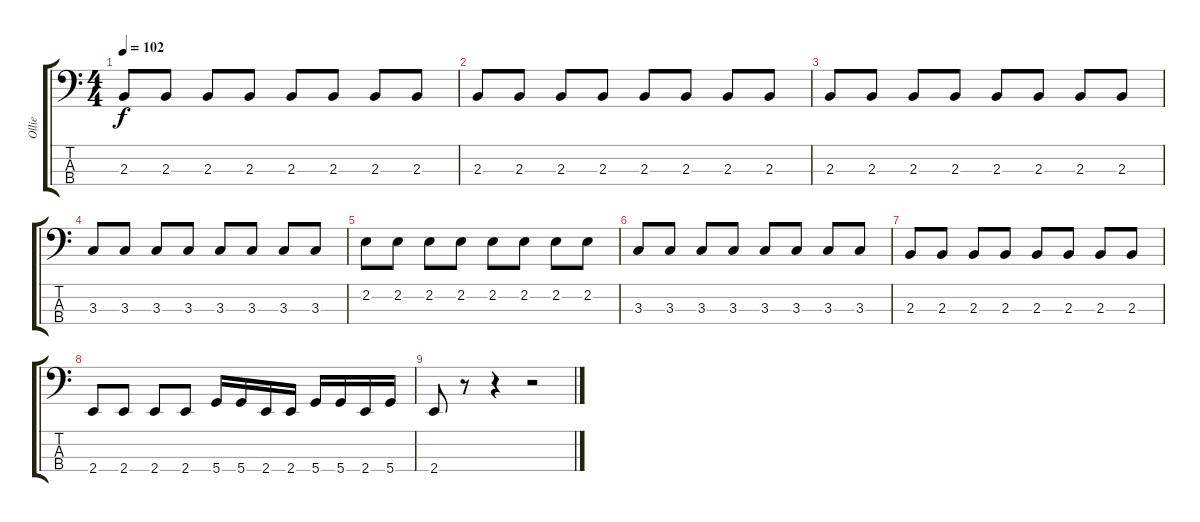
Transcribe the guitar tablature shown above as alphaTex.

\track ("Ollie" "Ollie") {instrument electricbasspick}
\staff {score tabs}
\tuning (G2 D2 A1 D1) {hide}
\ts (4 4)
\tempo 102
\clef f4
\ks c
2.3.8{dy f} 2.3.8 2.3.8 2.3.8 2.3.8 2.3.8 2.3.8 2.3.8 |
2.3.8 2.3.8 2.3.8 2.3.8 2.3.8 2.3.8 2.3.8 2.3.8 |
2.3.8 2.3.8 2.3.8 2.3.8 2.3.8 2.3.8 2.3.8 2.3.8 |
3.3.8 3.3.8 3.3.8 3.3.8 3.3.8 3.3.8 3.3.8 3.3.8 |
2.2.8 2.2.8 2.2.8 2.2.8 2.2.8 2.2.8 2.2.8 2.2.8 |
3.3.8 3.3.8 3.3.8 3.3.8 3.3.8 3.3.8 3.3.8 3.3.8 |
2.3.8 2.3.8 2.3.8 2.3.8 2.3.8 2.3.8 2.3.8 2.3.8 |
2.4.8 2.4.8 2.4.8 2.4.8 5.4.16 5.4.16 2.4.16 2.4.16 5.4.16 5.4.16 2.4.16 5.4.16 |
2.4.8 r.8 r.4 r.2
